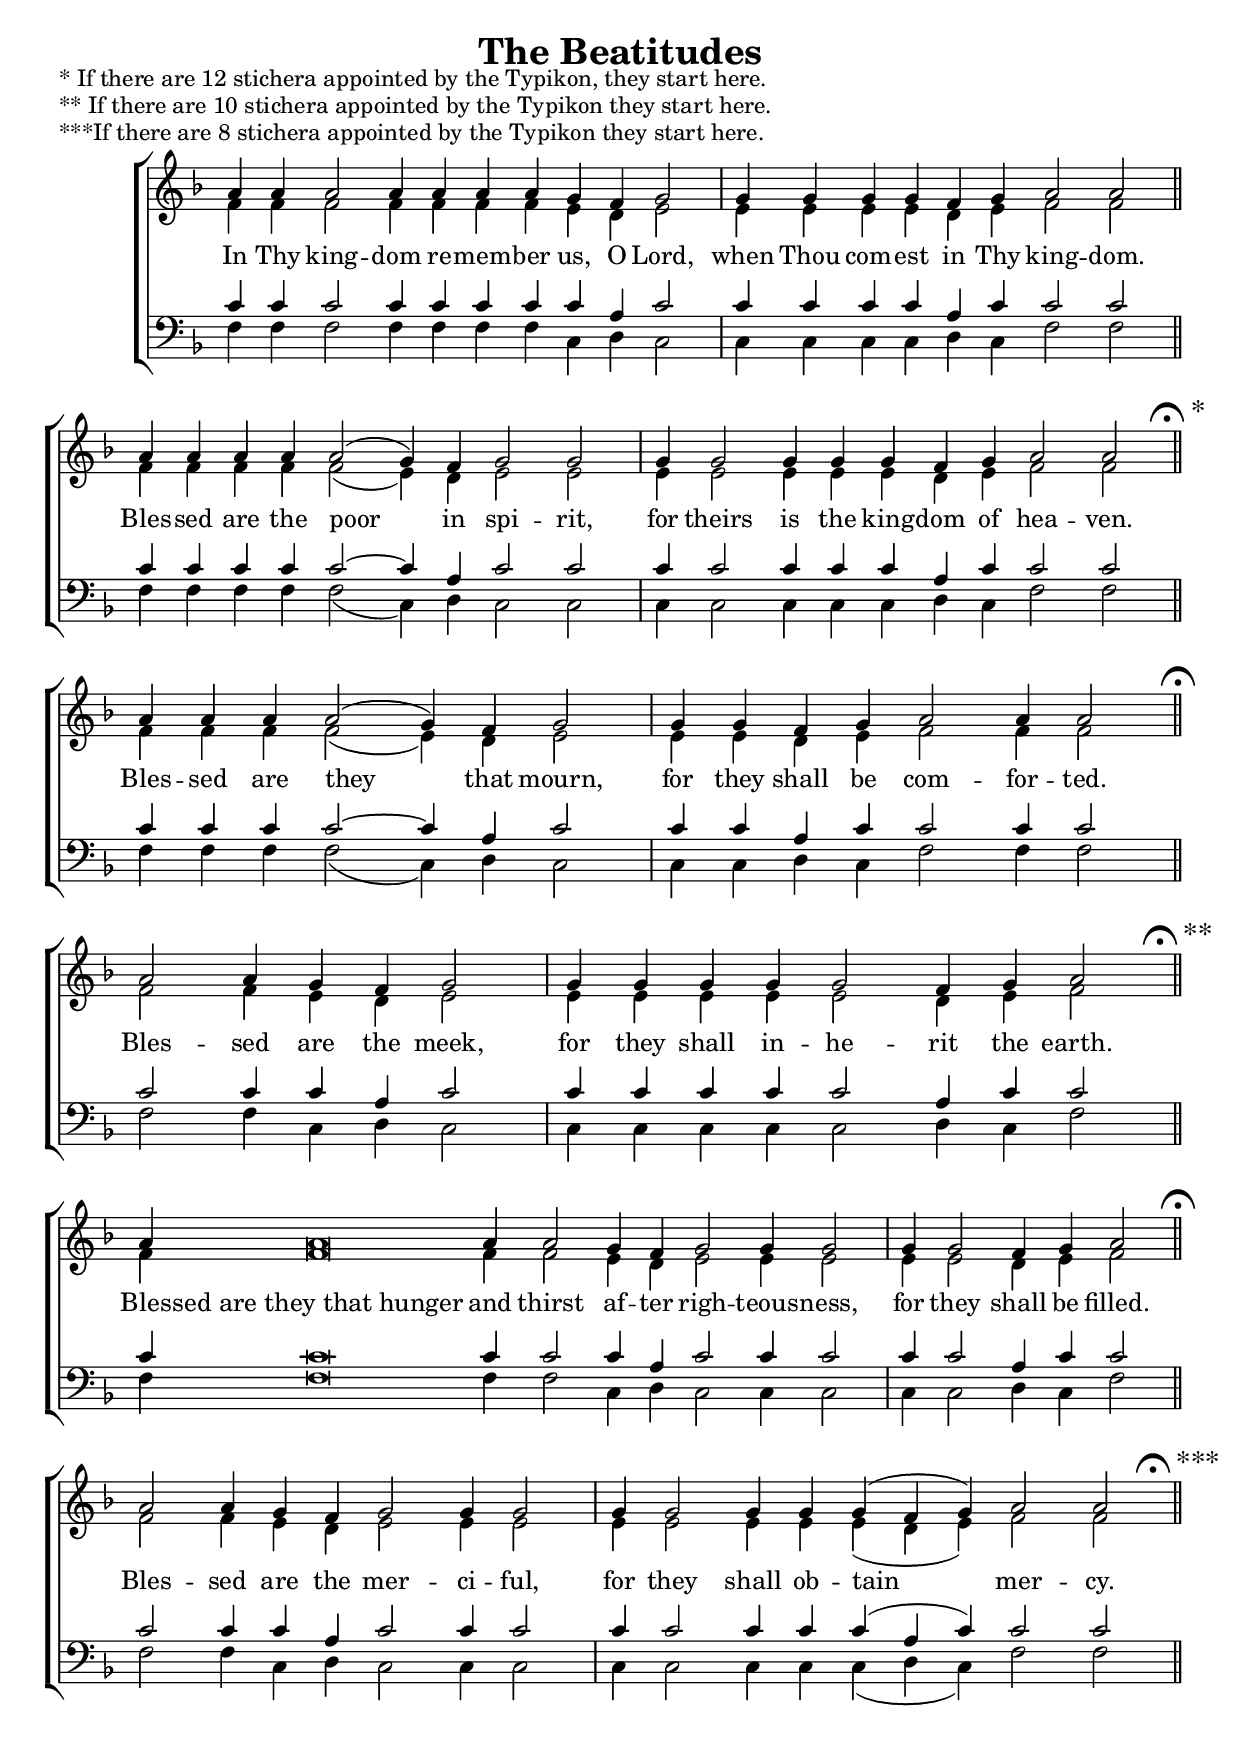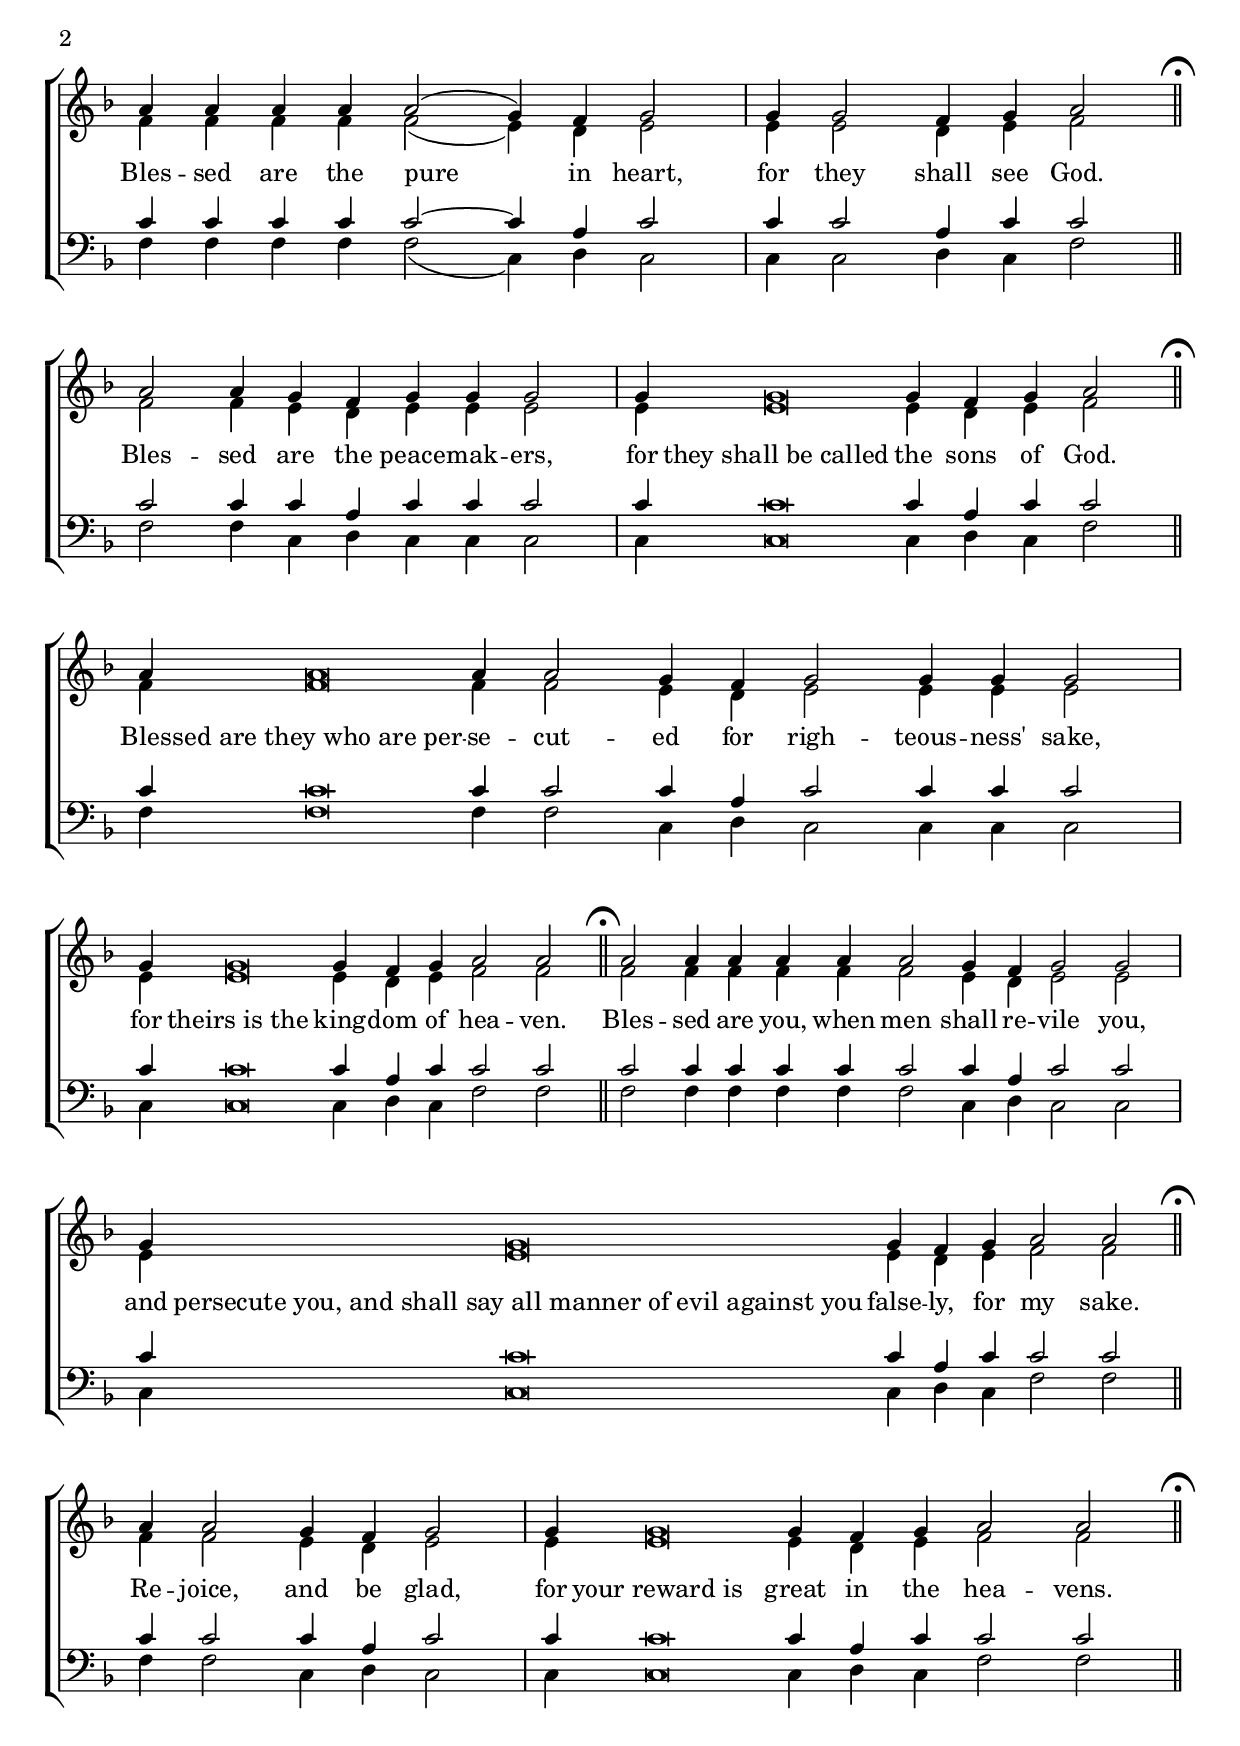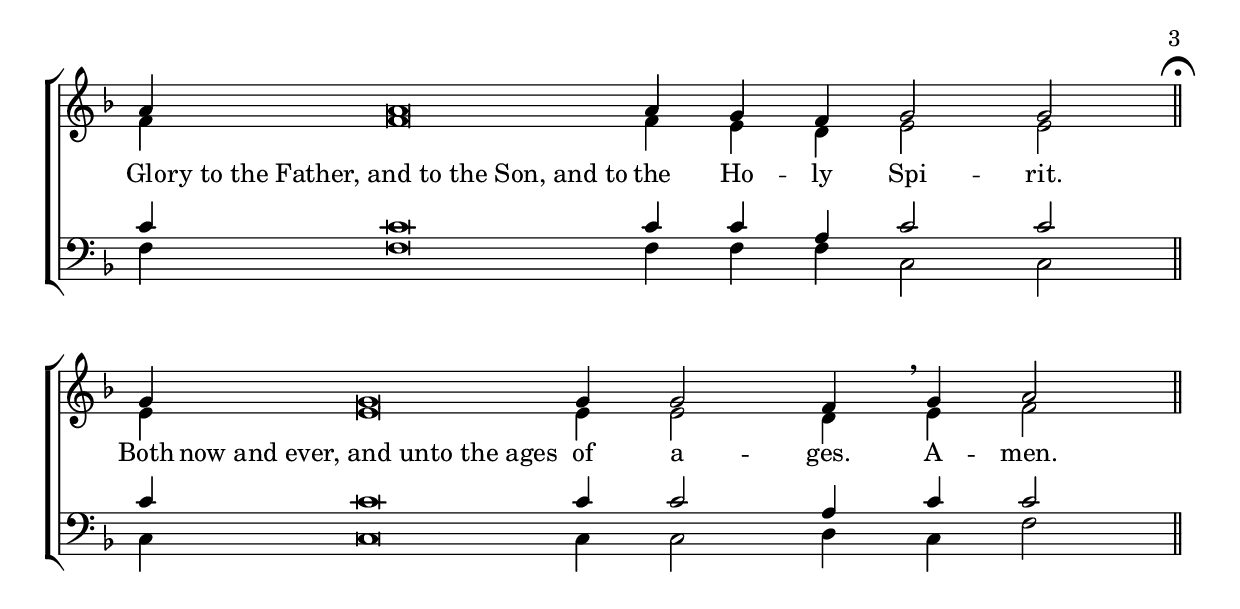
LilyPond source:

  \include "global_include.ly"

  \header {
    title = "The Beatitudes"
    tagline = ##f
  }

  \markup {
    * If there are 12 stichera appointed by the Typikon, they
start here.
  }
  \markup {
    ** If there are 10 stichera appointed by the Typikon they
start here.
  }
  \markup {
  ***If there are 8 stichera appointed by the Typikon they
start here.}



  sopranoVoice = \relative c'' {

  \override Score.RehearsalMark #'break-visibility = #begin-of-line-invisible

  a4 a a2 a4 a a a g f g2 \bar "|"		g4 g g g f g a2 a \bar "||"

  a4 a a a a2( g4) f g2 g \bar "|"		g4 g2 g4 g g f g a2 a \mark \markup { \musicglyph #"scripts.ufermata" "*" } \bar "||"
  a4 a a a2( g4) f g2 \bar "|"				g4 g f g a2 a4 a2 \mark \markup { \musicglyph #"scripts.ufermata"} \bar "||"
  a2 a4 g f g2 \bar "|"								g4 g g g g2 f4 g a2 \mark \markup { \musicglyph #"scripts.ufermata" "**"} \bar "||"

  a4 a\breve a4 a2 g4 f g2 g4 g2 \bar "|"	g4 g2 f4 g a2 \mark \markup { \musicglyph #"scripts.ufermata"} \bar "||"
  a2 a4 g f g2 g4 g2 \bar "|" g4 g2 g4 g g( f g) a2 a \mark \markup { \musicglyph #"scripts.ufermata" "***"} \bar "||"
  a4 a a a a2( g4) f g2 \bar "|"			g4 g2 f4 g a2 \mark \markup { \musicglyph #"scripts.ufermata"} \bar "||"

  a2 a4 g f g g g2 \bar "|"						g4 g\breve g4 f g a2 \mark \markup { \musicglyph #"scripts.ufermata"} \bar "||"
  a4 a\breve a4 a2 g4 f g2 g4 g g2 \bar "|"	g4 g\breve g4 f g a2 a \mark \markup { \musicglyph #"scripts.ufermata"} \bar "||"
  a2 a4 a a a a2 g4 f g2 g \bar "|"		g4 g\breve g4 f \bar "" g a2 a \mark \markup { \musicglyph #"scripts.ufermata"} \bar "||"

  a4 a2 g4 f g2 \bar "|"		g4 g\breve g4 f g a2 a \mark \markup { \musicglyph #"scripts.ufermata"} \bar "||"

  a4 a\breve a4 g f g2 g \bar "|" g4 g\breve g4 g2 f4 g a2 \bar "||"
  }

  altoVoice = \relative c'' {
  f,4 f f2 f4 f f f e d e 2 \bar "|"		e4 e e e d e f2 f \bar "||"

  f4 f f f f2( e 4) d e 2 e \bar "|"		e4 e 2 e 4 e e d e f2 f \mark \markup { \musicglyph #"scripts.ufermata" "*" } \bar "||"
  f4 f f f2( e 4) d e 2 \bar "|"				e4 e d e f2 f4 f2 \mark \markup { \musicglyph #"scripts.ufermata"} \bar "||"
  f2 f4 e d e 2 \bar "|"								e4 e e e e 2 d4 e f2 \mark \markup { \musicglyph #"scripts.ufermata" "**"} \bar "||"

  f4 f\breve f4 f2 e 4 d e 2 e 4 e 2 \bar "|"	e4 e 2 d4 e f2 \mark \markup { \musicglyph #"scripts.ufermata"} \bar "||"
  f2 f4 e d e 2 e 4 e 2 \bar "|" e 4 e 2 e 4 e e ( d e ) f2 f \mark \markup { \musicglyph #"scripts.ufermata" "***"} \bar "||"
  f4 f f f f2( e 4) d e 2 \bar "|"			e4 e 2 d4 e f2 \mark \markup { \musicglyph #"scripts.ufermata"} \bar "||"

  f2 f4 e d e e e 2 \bar "|"						e4 e \breve e 4 d e f2 \mark \markup { \musicglyph #"scripts.ufermata"} \bar "||"
  f4 f\breve f4 f2 e 4 d e 2 e 4 e e 2 \bar "|"	e4 e\breve e4 d e f2 f \mark \markup { \musicglyph #"scripts.ufermata"} \bar "||"
  f2 f4 f f f f2 e 4 d e 2 e \bar "|"		e4 e \breve e 4 d e f2 f \mark \markup { \musicglyph #"scripts.ufermata"} \bar "||"

  f4 f2 e 4 d e 2 \bar "|"		e4 e \breve e 4 d e f2 f \mark \markup { \musicglyph #"scripts.ufermata"} \bar "||"

  f4 f\breve f4 e d e2 e \mark \markup { \musicglyph #"scripts.ufermata"} \bar "||"	e4 e\breve e4 e2 d4 \breathe e f2 \bar "||"
  }

  tenorVoice = \relative c' {
  c4 c c2 c4 c c c c a c2
  c4 c c c a c c2 c

  c4 c c c c2~ c4 a c2 c
  c4 c2 c4 c c a c c2 c

  c4 c c c2~ c4 a c2
  c4 c a c c2 c4 c2

  c2 c4 c a c2
  c4 c c c c2 a4 c c2

  c4 c\breve c4 c2 c4 a c2 c4 c2
  c4 c2 a4 c c2

  c2 c4 c a c2 c4 c2
  c4 c2 c4 c c( a c) c2 c

  c4 c c c c2~ c4 a c2
  c4 c2 a4 c c2

  c2 c4 c a c c c2
  c4 c\breve c4 a c c2

  c4 c\breve c4 c2 c4 a c2 c4 c c2
  c4 c\breve c4 a c c2 c

  c2 c4 c c c c2 c4 a c2 c
  c4 c\breve c4 a c c2 c

  c4 c2 c4 a c2
  c4 c\breve c4 a c c2 c

  c4 c\breve c4 c a c2 c
  c4 c\breve c4 c2 a4 c4 c2
  }

  bassVoice = \relative c {
  f4 f f2 f4 f f f c d c2 c4 c c c d c f2 f
  f4 f f f f2( c4) d c2 c c4 c2 c4 c c d c f2 f
  f4 f f f2( c4) d c2 c4 c d c f2 f4 f2
  f2 f4 c d c2 c4 c c c c2 d4 c f2
  f4 f\breve f4 f2 c4 d c2 c4 c2 c4 c2 d4 c f2
  f2 f4 c d c2 c4 c2 c4 c2 c4 c c( d c) f2 f
  f4 f f f f2( c4) d c2 c4 c2 d4 c f2
  f2 f4 c d c c c2 c4 c\breve c4 d c f2
  f4 f\breve f4 f2 c4 d c2 c4 c c2 c4 c\breve c4 d c f2 f
  f2 f4 f f f f2 c4 d c2 c c4 c\breve c4 d c f2 f
  f4 f2 c4 d c2 c4 c\breve c4 d c f2 f
  f4 f\breve f4 f f c2 c
  c4 c\breve c4 c2 d4 c f2
  }

  words = \lyricmode {
  In Thy king -- dom re -- mem -- ber us, O Lord,		when Thou com -- est in Thy king -- dom.

  Bles -- sed are the poor in spi -- rit,					for theirs is the king -- dom of hea -- ven.
  Bles -- sed are they that mourn,								for they shall be com -- for -- ted.
  Bles -- sed are the meek,												for they shall in -- he -- rit the earth.

  Bles -- "sed are they that hunger" and thirst af -- ter righ -- teous -- ness, for they shall be filled.
  Bles -- sed are the mer -- ci -- ful, for they shall ob -- tain mer -- cy.
  Bles -- sed are the pure in heart, for they shall see God.

  Bles -- sed are the peace -- mak -- ers, for "they shall be called" the sons of God.
  Bles -- "sed are they who are per" -- se -- cut -- ed for righ -- teous -- ness' sake, for "theirs is the" king -- dom of hea -- ven.
  Bles -- sed are you, when men shall re -- vile you, 	and "persecute you, and shall say all manner of evil against you" false -- ly, for my sake.

  Re -- joice, and be glad,		for "your reward is" great in the hea -- vens.

  Glo -- "ry to the Father, and to the Son, and to" the Ho -- ly Spi -- rit. Both "now and ever, and unto the ages" of a -- ges. A -- men.
  }

  \include "global_score.ly"
